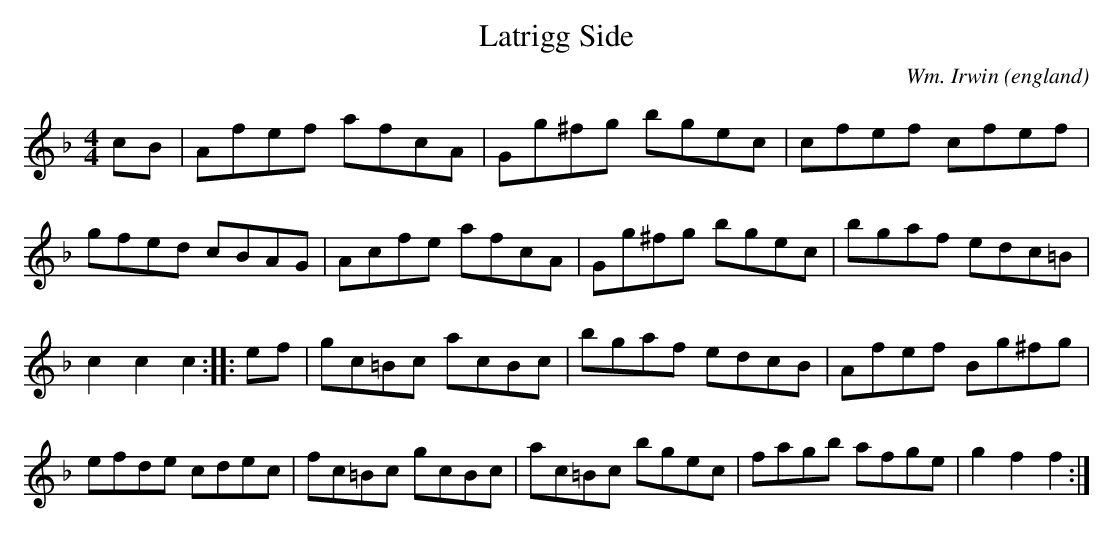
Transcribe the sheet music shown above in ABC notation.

X:1
T:Latrigg Side
O:england
C:Wm. Irwin
M:4/4
K:F
cB|\
Afef afcA| Gg^fg bgec| cfef cfef| gfed cBAG|\
Acfe afcA| Gg^fg bgec| bgaf edc=B| c2c2 c2::\
ef|\
gc=Bc acBc| bgaf edcB| Afef Bg^fg| efde cdec|\
fc=Bc gcBc| ac=Bc bgec| fagb afge| g2f2 f2:|
